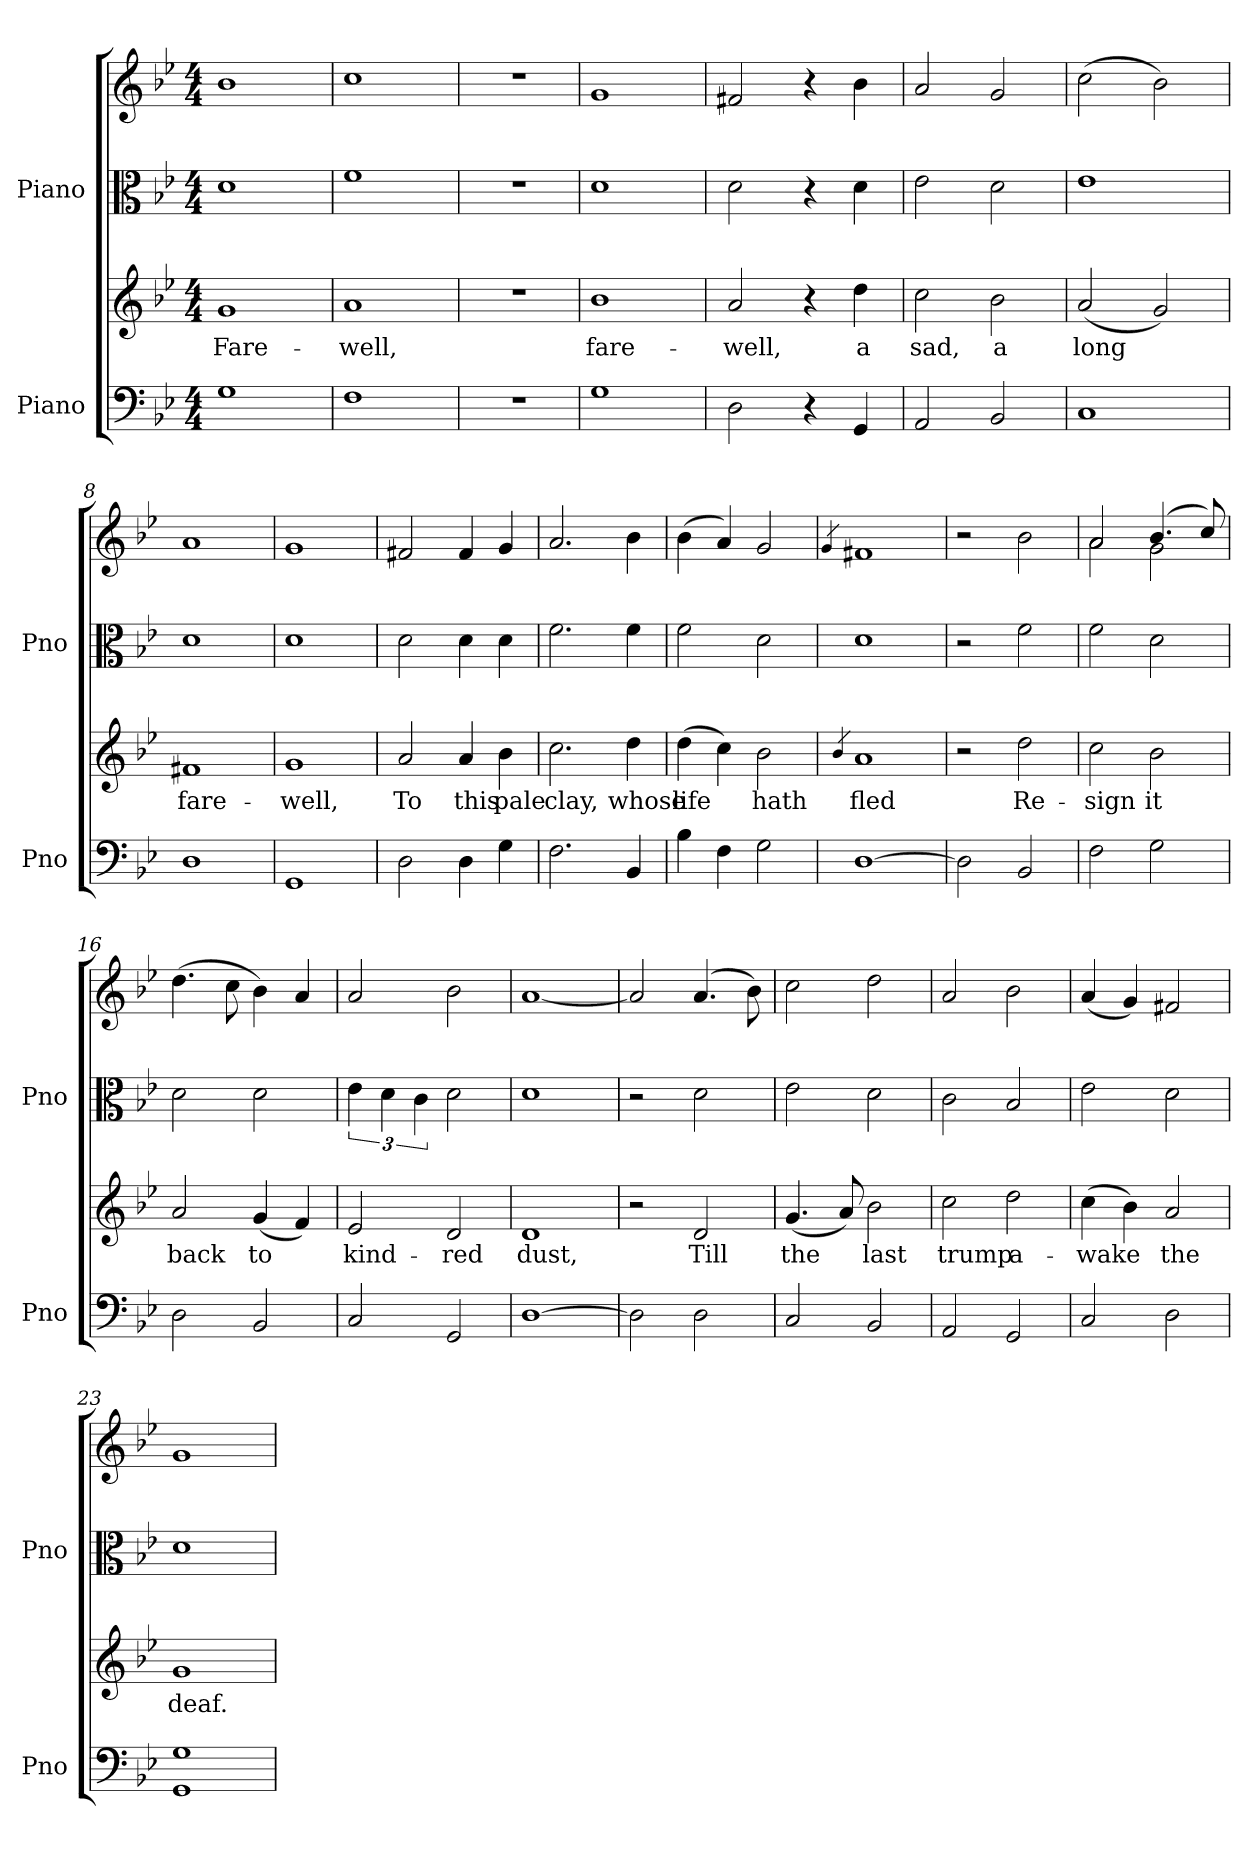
**kern	**kern	**text	**kern	**kern
*part2	*part2	*part2	*part1	*part1
*staff4	*staff3	*staff3	*staff2	*staff1
*I"Piano	*	*	*I"Piano	*
*I'Pno	*	*	*I'Pno	*
*clefF4	*clefG2	*	*clefC3	*clefG2
*k[b-e-]	*k[b-e-]	*	*k[b-e-]	*k[b-e-]
*M4/4	*M4/4	*	*M4/4	*M4/4
*MM140	*MM140	*	*MM140	*MM140
=1	=1	=1	=1	=1
!	!	!LO:LY:b	!	!
1G	1g	Fare-	1d	1b-
=2	=2	=2	=2	=2
!	!	!LO:LY:b	!	!
1F	1a	-well,	1f	1cc
=3	=3	=3	=3	=3
1r	1r	.	1r	1r
=4	=4	=4	=4	=4
!	!	!LO:LY:b	!	!
1G	1b-	fare-	1d	1g
=5	=5	=5	=5	=5
!	!	!LO:LY:b	!	!
2D\	2a/	-well,	2d\	2f#X/
4r	4r	.	4r	4r
!	!	!LO:LY:b	!	!
4GG/	4dd\	a	4d\	4b-\
=6	=6	=6	=6	=6
!	!	!LO:LY:b	!	!
2AA/	2cc\	sad,	2e-\	2a/
!	!	!LO:LY:b	!	!
2BB-/	2b-\	a	2d\	2g/
=7	=7	=7	=7	=7
!	!	!LO:LY:b	!	!
1C	(<2a/	long	1e-	(>2cc\
.	2g/)	.	.	2b-\)
=8	=8	=8	=8	=8
!	!	!LO:LY:b	!	!
1D	1f#X	fare-	1d	1a
=9	=9	=9	=9	=9
!	!	!LO:LY:b	!	!
1GG	1g	-well,	1d	1g
=10	=10	=10	=10	=10
!	!	!LO:LY:b	!	!
2D\	2a/	To	2d\	2f#X/
!	!	!LO:LY:b	!	!
4D\	4a/	this	4d\	4f#/
!	!	!LO:LY:b	!	!
4G\	4b-\	pale	4d\	4g/
=11	=11	=11	=11	=11
!	!	!LO:LY:b	!	!
2.F\	2.cc\	clay,	2.f\	2.a/
!	!	!LO:LY:b	!	!
4BB-/	4dd\	whose	4f\	4b-\
=12	=12	=12	=12	=12
!	!	!LO:LY:b	!	!
4B-\	(>4dd\	life	2f\	(>4b-\
4F\	4cc\)	.	.	4a/)
!	!	!LO:LY:b	!	!
2G\	2b-\	hath	2d\	2g/
!!LO:LB:g=z
=13	=13	=13	=13	=13
.	4qb-/	.	.	4qg/
!	!	!LO:LY:b	!	!
[1D	1a	fled	1d	1f#X
=14	=14	=14	=14	=14
2D\]	2r	.	2r	2r
!	!	!LO:LY:b	!	!
2BB-/	2dd\	Re-	2f\	2b-\
=15	=15	=15	=15	=15
!	!	!LO:LY:b	!	!
*	*	*	*	*^
2F\	2cc\	-sign	2f\	2a/	2a\
!	!	!LO:LY:b	!	!	!
2G\	2b-\	it	2d\	(>4.b-/	2g\
.	.	.	.	8cc/)	.
*	*	*	*	*v	*v
=16	=16	=16	=16	=16
!	!	!LO:LY:b	!	!
2D\	2a/	back	2d\	(>4.dd\
.	.	.	.	8cc\
!	!	!LO:LY:b	!	!
2BB-/	(<4g/	to	2d\	4b-\)
.	4f/)	.	.	4a/
=17	=17	=17	=17	=17
!	!	!LO:LY:b	!	!
2C/	2e-/	kind-	6e-\	2a/
.	.	.	6d\	.
.	.	.	6c\	.
!	!	!LO:LY:b	!	!
2GG/	2d/	-red	2d\	2b-\
=18	=18	=18	=18	=18
!	!	!LO:LY:b	!	!
[1D	1d	dust,	1d	[1a
=19	=19	=19	=19	=19
2D\]	2r	.	2r	2a/]
!	!	!LO:LY:b	!	!
2D\	2d/	Till	2d\	(>4.a/
.	.	.	.	8b-\)
=20	=20	=20	=20	=20
!	!	!LO:LY:b	!	!
2C/	(<4.g/	the	2e-\	2cc\
.	8a/)	.	.	.
!	!	!LO:LY:b	!	!
2BB-/	2b-\	last	2d\	2dd\
=21	=21	=21	=21	=21
!	!	!LO:LY:b	!	!
2AA/	2cc\	trump	2c\	2a/
!	!	!LO:LY:b	!	!
2GG/	2dd\	a-	2B-/	2b-\
=22	=22	=22	=22	=22
!	!	!LO:LY:b	!	!
2C/	(>4cc\	-wake	2e-\	(<4a/
.	4b-\)	.	.	4g/)
!	!	!LO:LY:b	!	!
2D\	2a/	the	2d\	2f#X/
!!LO:LB:g=z
=23	=23	=23	=23	=23
!	!	!LO:LY:b	!	!
1GG 1G	1g	deaf.	1d	1g
=	=	=	=	=
*-	*-	*-	*-	*-
